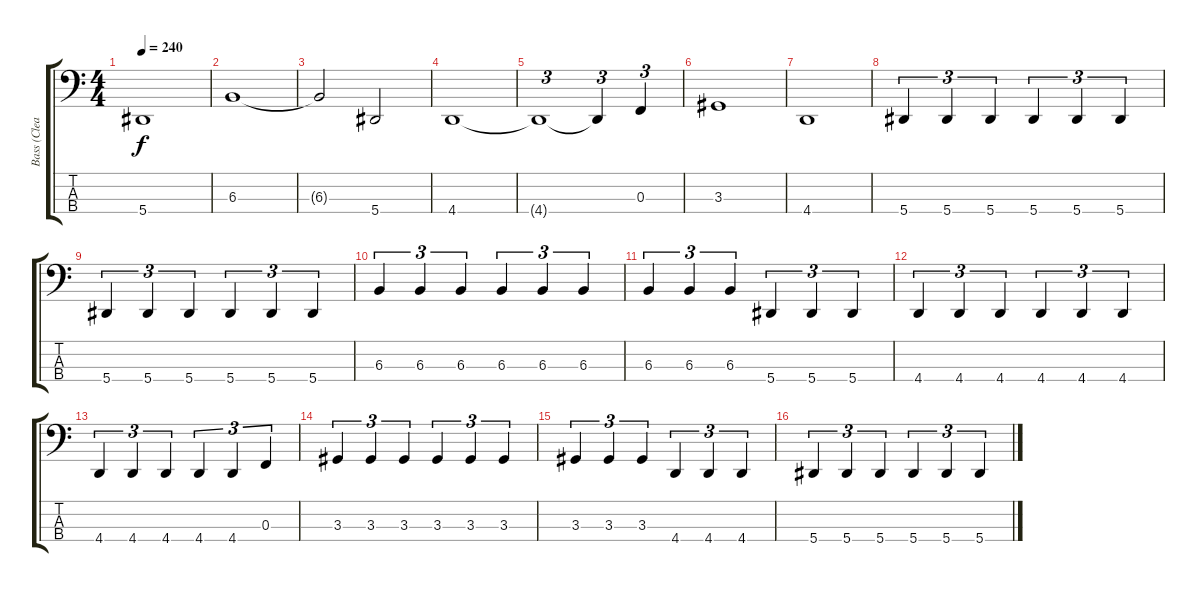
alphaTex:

\track ("Bass (Clean)" "Bass (Clea") {instrument electricbasspick}
\staff {score tabs}
\tuning (Eb2 Bb1 F1 Bb0) {hide}
\ts (4 4)
\tempo 240
\clef f4
\ks c
5.4{t}.1{dy f} |
6.3.1 |
6.3{t}.2 5.4.2 |
4.4.1 |
4.4{t}.1{tu (3 2)} 4.4{t}.4{tu (3 2)} 0.3.4{tu (3 2)} |
3.3.1 |
4.4.1 |
5.4.4{tu (3 2)} 5.4.4{tu (3 2)} 5.4.4{tu (3 2)} 5.4.4{tu (3 2)} 5.4.4{tu (3 2)} 5.4.4{tu (3 2)} |
5.4.4{tu (3 2)} 5.4.4{tu (3 2)} 5.4.4{tu (3 2)} 5.4.4{tu (3 2)} 5.4.4{tu (3 2)} 5.4.4{tu (3 2)} |
6.3.4{tu (3 2)} 6.3.4{tu (3 2)} 6.3.4{tu (3 2)} 6.3.4{tu (3 2)} 6.3.4{tu (3 2)} 6.3.4{tu (3 2)} |
6.3.4{tu (3 2)} 6.3.4{tu (3 2)} 6.3.4{tu (3 2)} 5.4.4{tu (3 2)} 5.4.4{tu (3 2)} 5.4.4{tu (3 2)} |
4.4.4{tu (3 2)} 4.4.4{tu (3 2)} 4.4.4{tu (3 2)} 4.4.4{tu (3 2)} 4.4.4{tu (3 2)} 4.4.4{tu (3 2)} |
4.4.4{tu (3 2)} 4.4.4{tu (3 2)} 4.4.4{tu (3 2)} 4.4.4{tu (3 2)} 4.4.4{tu (3 2)} 0.3.4{tu (3 2)} |
3.3.4{tu (3 2)} 3.3.4{tu (3 2)} 3.3.4{tu (3 2)} 3.3.4{tu (3 2)} 3.3.4{tu (3 2)} 3.3.4{tu (3 2)} |
3.3.4{tu (3 2)} 3.3.4{tu (3 2)} 3.3.4{tu (3 2)} 4.4.4{tu (3 2)} 4.4.4{tu (3 2)} 4.4.4{tu (3 2)} |
5.4.4{tu (3 2)} 5.4.4{tu (3 2)} 5.4.4{tu (3 2)} 5.4.4{tu (3 2)} 5.4.4{tu (3 2)} 5.4.4{tu (3 2)}
